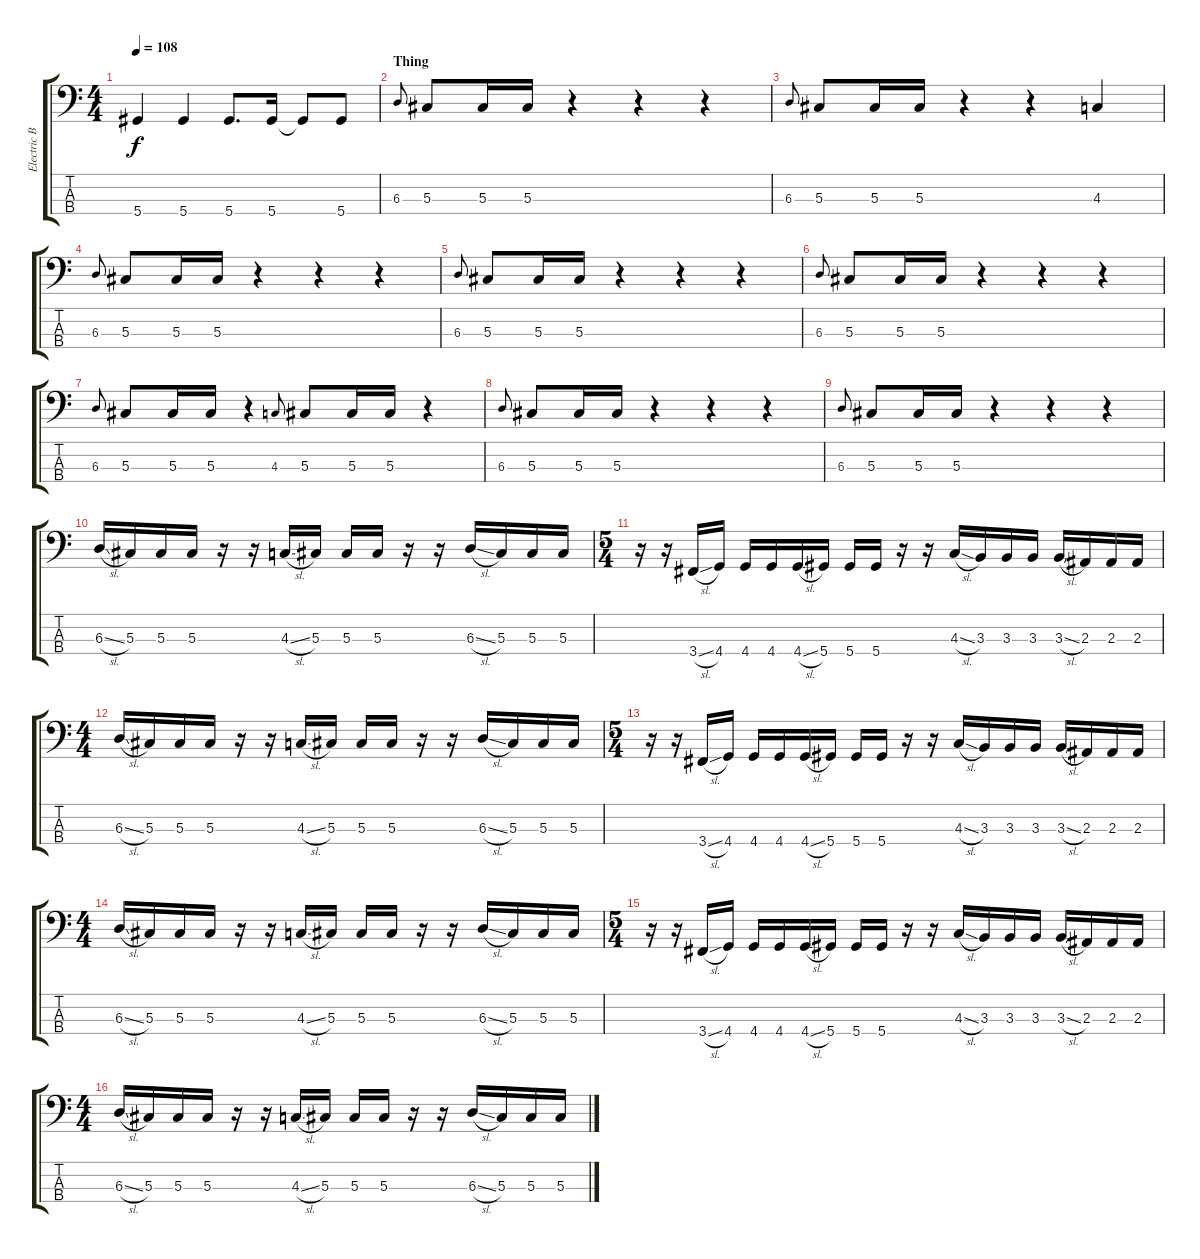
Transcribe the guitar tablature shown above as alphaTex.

\track ("Electric Bass" "Electric B") {instrument electricbassfinger}
\staff {score tabs}
\tuning (Gb2 Db2 Ab1 Eb1) {hide}
\ts (4 4)
\tempo 108
\clef f4
\ks c
5.4{t}.4{dy f} 5.4.4 5.4.8{d} 5.4.16 5.4{t}.8 5.4.8 |
\section ("" "Thing")
6.3.8{gr onbeat} 5.3.8 5.3.16 5.3.16 r.4 r.4 r.4 |
6.3.8{gr onbeat} 5.3.8 5.3.16 5.3.16 r.4 r.4 4.3.4 |
6.3.8{gr onbeat} 5.3.8 5.3.16 5.3.16 r.4 r.4 r.4 |
6.3.8{gr onbeat} 5.3.8 5.3.16 5.3.16 r.4 r.4 r.4 |
6.3.8{gr onbeat} 5.3.8 5.3.16 5.3.16 r.4 r.4 r.4 |
6.3.8{gr onbeat} 5.3.8 5.3.16 5.3.16 r.4 4.3.8{gr onbeat} 5.3.8 5.3.16 5.3.16 r.4 |
6.3.8{gr onbeat} 5.3.8 5.3.16 5.3.16 r.4 r.4 r.4 |
6.3.8{gr onbeat} 5.3.8 5.3.16 5.3.16 r.4 r.4 r.4 |
6.3{sl}.16 5.3.16 5.3.16 5.3.16 r.16 r.16 4.3{sl}.16 5.3.16 5.3.16 5.3.16 r.16 r.16 6.3{sl}.16 5.3.16 5.3.16 5.3.16 |
\ts (5 4)
r.16 r.16 3.4{sl}.16 4.4.16 4.4.16 4.4.16 4.4{sl}.16 5.4.16 5.4.16 5.4.16 r.16 r.16 4.3{sl}.16 3.3.16 3.3.16 3.3.16 3.3{sl}.16 2.3.16 2.3.16 2.3.16 |
\ts (4 4)
6.3{sl}.16 5.3.16 5.3.16 5.3.16 r.16 r.16 4.3{sl}.16 5.3.16 5.3.16 5.3.16 r.16 r.16 6.3{sl}.16 5.3.16 5.3.16 5.3.16 |
\ts (5 4)
r.16 r.16 3.4{sl}.16 4.4.16 4.4.16 4.4.16 4.4{sl}.16 5.4.16 5.4.16 5.4.16 r.16 r.16 4.3{sl}.16 3.3.16 3.3.16 3.3.16 3.3{sl}.16 2.3.16 2.3.16 2.3.16 |
\ts (4 4)
6.3{sl}.16 5.3.16 5.3.16 5.3.16 r.16 r.16 4.3{sl}.16 5.3.16 5.3.16 5.3.16 r.16 r.16 6.3{sl}.16 5.3.16 5.3.16 5.3.16 |
\ts (5 4)
r.16 r.16 3.4{sl}.16 4.4.16 4.4.16 4.4.16 4.4{sl}.16 5.4.16 5.4.16 5.4.16 r.16 r.16 4.3{sl}.16 3.3.16 3.3.16 3.3.16 3.3{sl}.16 2.3.16 2.3.16 2.3.16 |
\ts (4 4)
6.3{sl}.16 5.3.16 5.3.16 5.3.16 r.16 r.16 4.3{sl}.16 5.3.16 5.3.16 5.3.16 r.16 r.16 6.3{sl}.16 5.3.16 5.3.16 5.3.16
